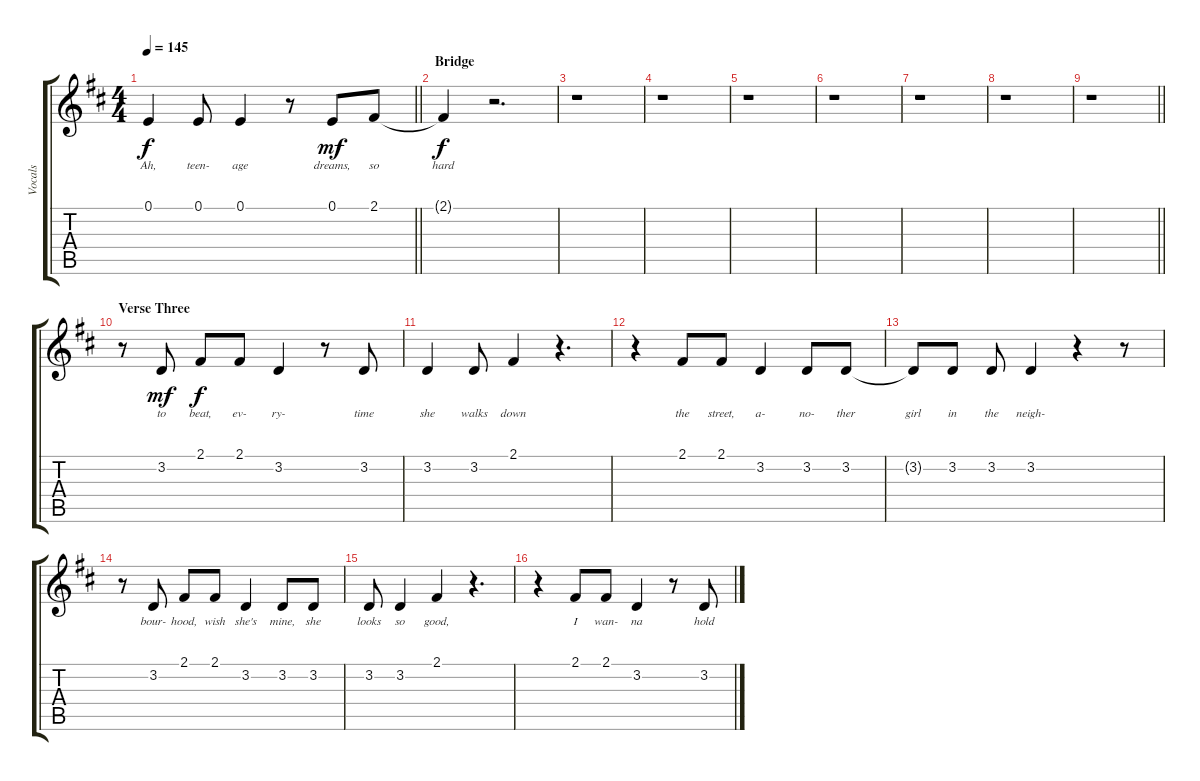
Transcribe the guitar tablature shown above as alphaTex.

\track ("Vocals" "Vocals") {instrument lead6voice}
\staff {score tabs}
\tuning (E4 B3 G3 D3 A2 E2) {hide}
\ts (4 4)
\tempo 145
\clef g2
\barLineRight lightlight
\ks d
0.1.4{lyrics (0 "Ah,") lyrics (1 "") lyrics (2 "") lyrics (3 "") lyrics (4 "") dy f} 0.1.8{lyrics (0 "teen-") lyrics (1 "") lyrics (2 "") lyrics (3 "") lyrics (4 "")} 0.1.4{lyrics (0 "age") lyrics (1 "") lyrics (2 "") lyrics (3 "") lyrics (4 "")} r.8 0.1.8{lyrics (0 "dreams,") lyrics (1 "") lyrics (2 "") lyrics (3 "") lyrics (4 "") dy mf} 2.1.8{lyrics (0 "so") lyrics (1 "") lyrics (2 "") lyrics (3 "") lyrics (4 "")} |
\section ("" "Bridge")
2.1{t}.4{lyrics (0 "hard") lyrics (1 "") lyrics (2 "") lyrics (3 "") lyrics (4 "") dy f} r.2{d} |
r.1 |
r.1 |
r.1 |
r.1 |
r.1 |
r.1 |
\barLineRight lightlight
r.1 |
\section ("" "Verse Three")
r.8 3.2.8{lyrics (0 "to") lyrics (1 "") lyrics (2 "") lyrics (3 "") lyrics (4 "") dy mf} 2.1.8{lyrics (0 "beat,") lyrics (1 "") lyrics (2 "") lyrics (3 "") lyrics (4 "") dy f} 2.1.8{lyrics (0 "ev-") lyrics (1 "") lyrics (2 "") lyrics (3 "") lyrics (4 "")} 3.2.4{lyrics (0 "ry-") lyrics (1 "") lyrics (2 "") lyrics (3 "") lyrics (4 "")} r.8 3.2.8{lyrics (0 "time") lyrics (1 "") lyrics (2 "") lyrics (3 "") lyrics (4 "")} |
3.2.4{lyrics (0 "she") lyrics (1 "") lyrics (2 "") lyrics (3 "") lyrics (4 "")} 3.2.8{lyrics (0 "walks") lyrics (1 "") lyrics (2 "") lyrics (3 "") lyrics (4 "")} 2.1.4{lyrics (0 "down") lyrics (1 "") lyrics (2 "") lyrics (3 "") lyrics (4 "")} r.4{d} |
r.4 2.1.8{lyrics (0 "the") lyrics (1 "") lyrics (2 "") lyrics (3 "") lyrics (4 "")} 2.1.8{lyrics (0 "street,") lyrics (1 "") lyrics (2 "") lyrics (3 "") lyrics (4 "")} 3.2.4{lyrics (0 "a-") lyrics (1 "") lyrics (2 "") lyrics (3 "") lyrics (4 "")} 3.2.8{lyrics (0 "no-") lyrics (1 "") lyrics (2 "") lyrics (3 "") lyrics (4 "")} 3.2.8{lyrics (0 "ther") lyrics (1 "") lyrics (2 "") lyrics (3 "") lyrics (4 "")} |
3.2{t}.8{lyrics (0 "girl") lyrics (1 "") lyrics (2 "") lyrics (3 "") lyrics (4 "")} 3.2.8{lyrics (0 "in") lyrics (1 "") lyrics (2 "") lyrics (3 "") lyrics (4 "")} 3.2.8{lyrics (0 "the") lyrics (1 "") lyrics (2 "") lyrics (3 "") lyrics (4 "")} 3.2.4{lyrics (0 "neigh-") lyrics (1 "") lyrics (2 "") lyrics (3 "") lyrics (4 "")} r.4 r.8 |
r.8 3.2.8{lyrics (0 "bour-") lyrics (1 "") lyrics (2 "") lyrics (3 "") lyrics (4 "")} 2.1.8{lyrics (0 "hood,") lyrics (1 "") lyrics (2 "") lyrics (3 "") lyrics (4 "")} 2.1.8{lyrics (0 "wish") lyrics (1 "") lyrics (2 "") lyrics (3 "") lyrics (4 "")} 3.2.4{lyrics (0 "she's") lyrics (1 "") lyrics (2 "") lyrics (3 "") lyrics (4 "")} 3.2.8{lyrics (0 "mine,") lyrics (1 "") lyrics (2 "") lyrics (3 "") lyrics (4 "")} 3.2.8{lyrics (0 "she") lyrics (1 "") lyrics (2 "") lyrics (3 "") lyrics (4 "")} |
3.2.8{lyrics (0 "looks") lyrics (1 "") lyrics (2 "") lyrics (3 "") lyrics (4 "")} 3.2.4{lyrics (0 "so") lyrics (1 "") lyrics (2 "") lyrics (3 "") lyrics (4 "")} 2.1.4{lyrics (0 "good,") lyrics (1 "") lyrics (2 "") lyrics (3 "") lyrics (4 "")} r.4{d} |
r.4 2.1.8{lyrics (0 "I") lyrics (1 "") lyrics (2 "") lyrics (3 "") lyrics (4 "")} 2.1.8{lyrics (0 "wan-") lyrics (1 "") lyrics (2 "") lyrics (3 "") lyrics (4 "")} 3.2.4{lyrics (0 "na") lyrics (1 "") lyrics (2 "") lyrics (3 "") lyrics (4 "")} r.8 3.2.8{lyrics (0 "hold") lyrics (1 "") lyrics (2 "") lyrics (3 "") lyrics (4 "")}
